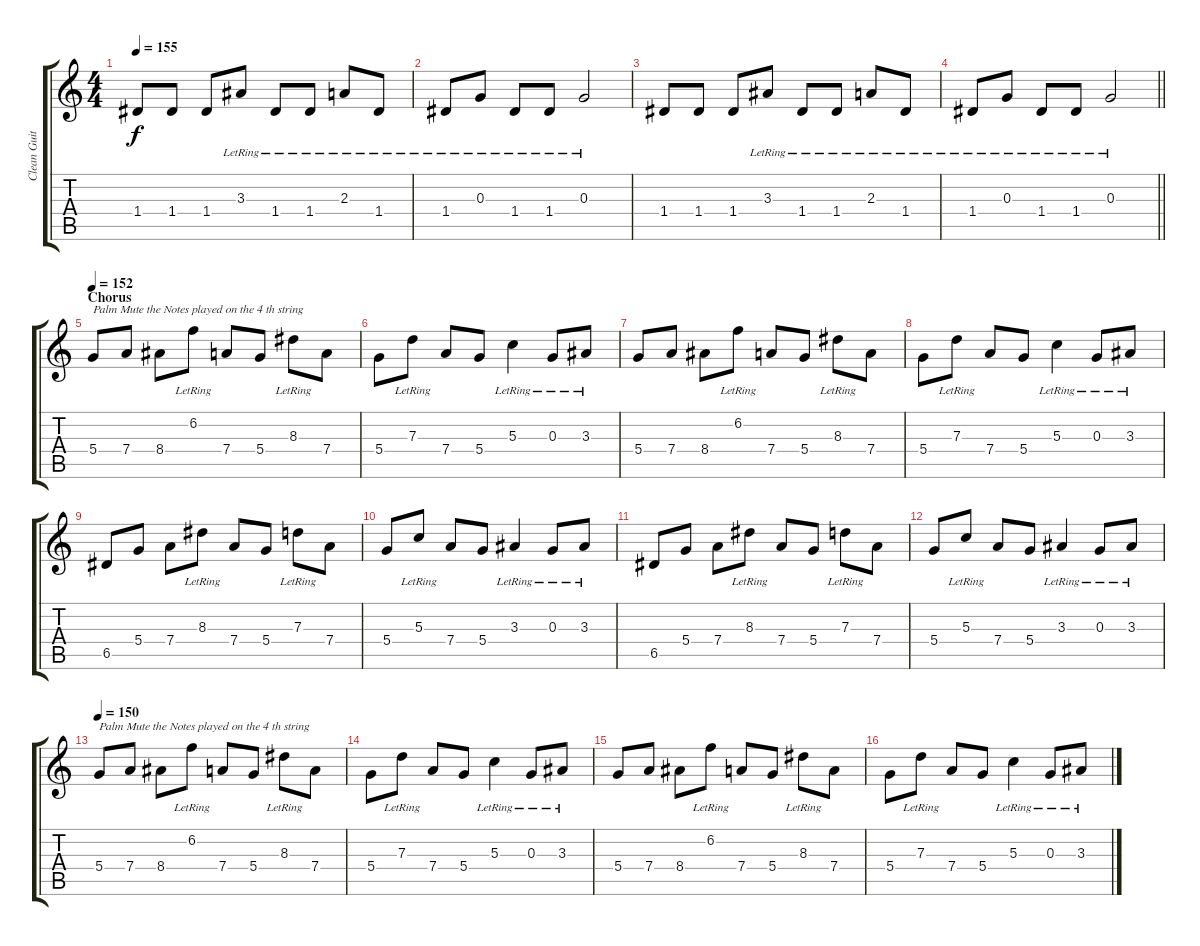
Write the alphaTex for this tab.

\track ("Clean Guitar" "Clean Guit") {instrument electricguitarmuted}
\staff {score tabs}
\tuning (E4 B3 G3 D3 A2 E2) {hide}
\ts (4 4)
\tempo 155
\clef g2
\ks c
1.4.8{dy f} 1.4.8 1.4.8 3.3{lr}.8 1.4{lr}.8 1.4{lr}.8 2.3{lr}.8 1.4{lr}.8 |
1.4{lr}.8 0.3{lr}.8 1.4{lr}.8 1.4{lr}.8 0.3{lr}.2 |
1.4.8 1.4.8 1.4.8 3.3{lr}.8 1.4{lr}.8 1.4{lr}.8 2.3{lr}.8 1.4{lr}.8 |
\barLineRight lightlight
1.4{lr}.8 0.3{lr}.8 1.4{lr}.8 1.4{lr}.8 0.3{lr}.2 |
\section ("" "Chorus")
\tempo 152
5.4.8{txt "Palm Mute the Notes played on the 4 th string" instrument electricguitarmuted} 7.4.8 8.4.8 6.2{lr}.8 7.4.8 5.4.8 8.3{lr}.8 7.4.8 |
5.4.8 7.3{lr}.8 7.4.8 5.4.8 5.3{lr}.4 0.3{lr}.8 3.3{lr}.8 |
5.4.8 7.4.8 8.4.8 6.2{lr}.8 7.4.8 5.4.8 8.3{lr}.8 7.4.8 |
5.4.8 7.3{lr}.8 7.4.8 5.4.8 5.3{lr}.4 0.3{lr}.8 3.3{lr}.8 |
6.5.8 5.4.8 7.4.8 8.3{lr}.8 7.4.8 5.4.8 7.3{lr}.8 7.4.8 |
5.4.8 5.3{lr}.8 7.4.8 5.4.8 3.3{lr}.4 0.3{lr}.8 3.3{lr}.8 |
6.5.8 5.4.8 7.4.8 8.3{lr}.8 7.4.8 5.4.8 7.3{lr}.8 7.4.8 |
5.4.8 5.3{lr}.8 7.4.8 5.4.8 3.3{lr}.4 0.3{lr}.8 3.3{lr}.8 |
\tempo 150
5.4.8{txt "Palm Mute the Notes played on the 4 th string"} 7.4.8 8.4.8 6.2{lr}.8 7.4.8 5.4.8 8.3{lr}.8 7.4.8 |
5.4.8 7.3{lr}.8 7.4.8 5.4.8 5.3{lr}.4 0.3{lr}.8 3.3{lr}.8 |
5.4.8 7.4.8 8.4.8 6.2{lr}.8 7.4.8 5.4.8 8.3{lr}.8 7.4.8 |
5.4.8 7.3{lr}.8 7.4.8 5.4.8 5.3{lr}.4 0.3{lr}.8 3.3{lr}.8
